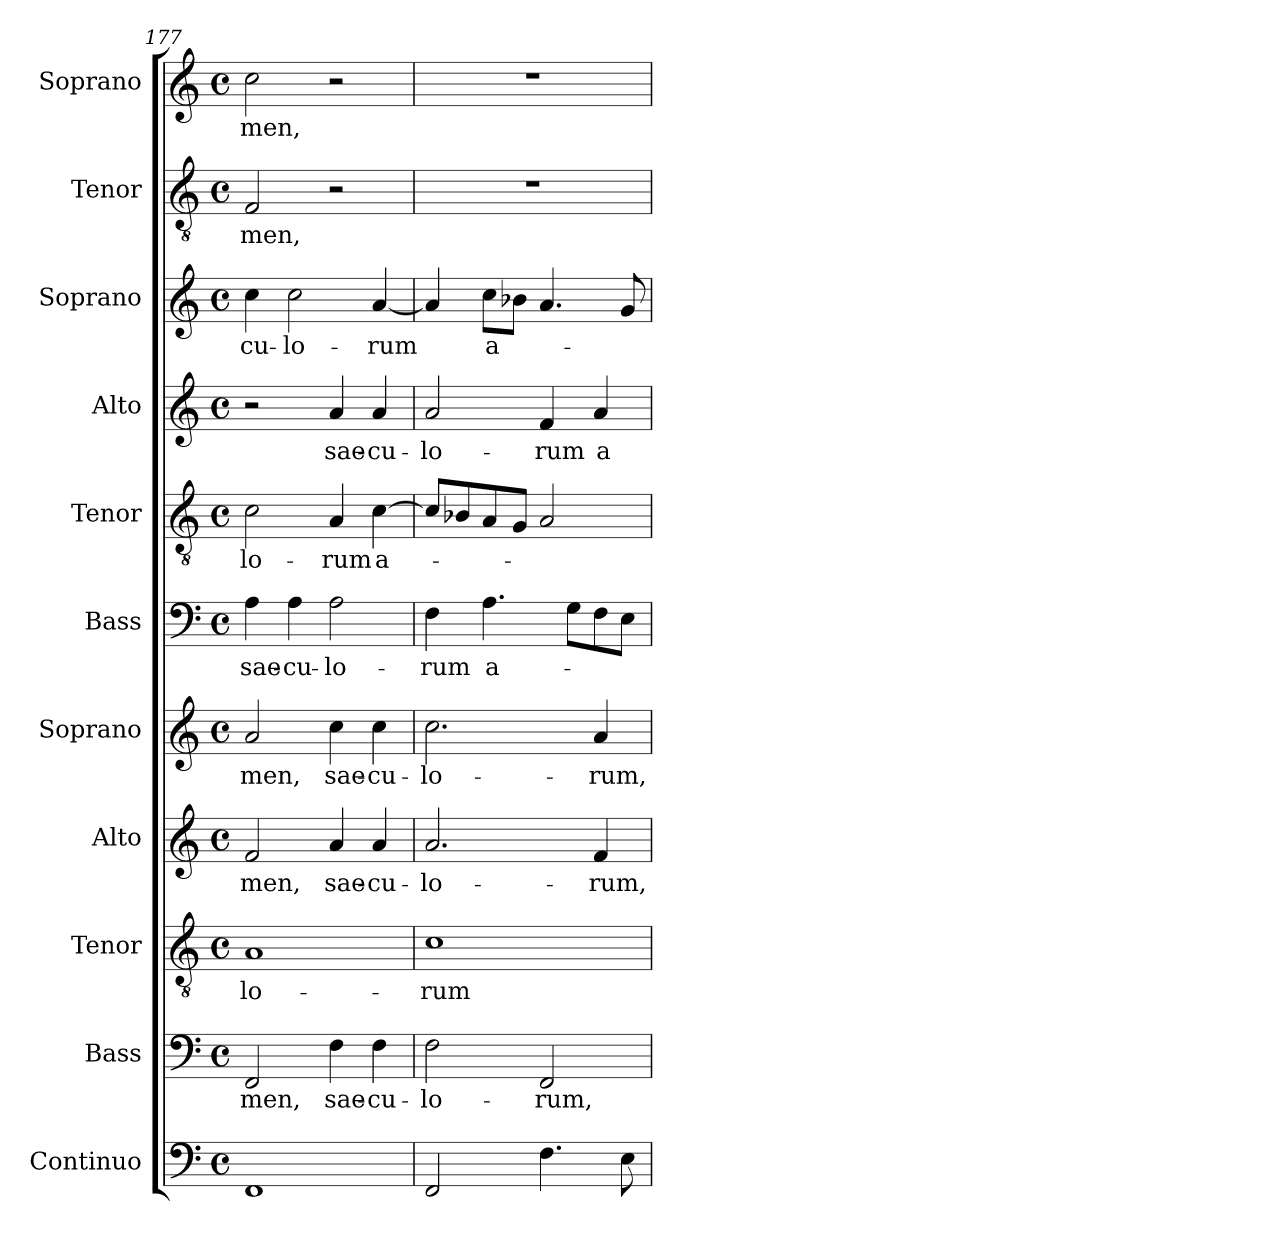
**kern	**kern	**text	**kern	**text	**kern	**text	**kern	**text	**kern	**text	**kern	**text	**kern	**text	**kern	**text	**kern	**text	**kern	**text
*part11	*part10	*part10	*part9	*part9	*part8	*part8	*part7	*part7	*part6	*part6	*part5	*part5	*part4	*part4	*part3	*part3	*part2	*part2	*part1	*part1
*staff11	*staff10	*staff10	*staff9	*staff9	*staff8	*staff8	*staff7	*staff7	*staff6	*staff6	*staff5	*staff5	*staff4	*staff4	*staff3	*staff3	*staff2	*staff2	*staff1	*staff1
*I"Continuo	*I"Bass	*	*I"Tenor	*	*I"Alto	*	*I"Soprano	*	*I"Bass	*	*I"Tenor	*	*I"Alto	*	*I"Soprano	*	*I"Tenor	*	*I"Soprano	*
*I'Cont.	*I'B.	*	*I'T.	*	*I'A.	*	*I'S.	*	*I'B.	*	*I'T.	*	*I'A.	*	*I'S.	*	*I'T.	*	*I'S.	*
*clefF4	*clefF4	*	*clefGv2	*	*clefG2	*	*clefG2	*	*clefF4	*	*clefGv2	*	*clefG2	*	*clefG2	*	*clefGv2	*	*clefG2	*
*	*	*	*ITrd7c12	*	*	*	*	*	*	*	*ITrd7c12	*	*	*	*	*	*ITrd7c12	*	*	*
*k[]	*k[]	*	*k[]	*	*k[]	*	*k[]	*	*k[]	*	*k[]	*	*k[]	*	*k[]	*	*k[]	*	*k[]	*
*C:	*C:	*	*C:	*	*C:	*	*C:	*	*C:	*	*C:	*	*C:	*	*C:	*	*C:	*	*C:	*
*M4/4	*M4/4	*	*M4/4	*	*M4/4	*	*M4/4	*	*M4/4	*	*M4/4	*	*M4/4	*	*M4/4	*	*M4/4	*	*M4/4	*
*met(c)	*met(c)	*	*met(c)	*	*met(c)	*	*met(c)	*	*met(c)	*	*met(c)	*	*met(c)	*	*met(c)	*	*met(c)	*	*met(c)	*
=177	=177	=177	=177	=177	=177	=177	=177	=177	=177	=177	=177	=177	=177	=177	=177	=177	=177	=177	=177	=177
!	!	!LO:LY:b:color=#000000	!	!	!	!	!	!	!	!	!	!	!	!	!	!	!	!	!	!
!	!	!	!	!LO:LY:b:color=#000000	!	!	!	!	!	!	!	!	!	!	!	!	!	!	!	!
!	!	!	!	!	!	!LO:LY:b:color=#000000	!	!	!	!	!	!	!	!	!	!	!	!	!	!
!	!	!	!	!	!	!	!	!LO:LY:b:color=#000000	!	!	!	!	!	!	!	!	!	!	!	!
!	!	!	!	!	!	!	!	!	!	!LO:LY:b:color=#000000	!	!	!	!	!	!	!	!	!	!
!	!	!	!	!	!	!	!	!	!	!	!	!LO:LY:b:color=#000000	!	!	!	!	!	!	!	!
!	!	!	!	!	!	!	!	!	!	!	!	!	!	!	!	!LO:LY:b:color=#000000	!	!	!	!
!	!	!	!	!	!	!	!	!	!	!	!	!	!	!	!	!	!	!LO:LY:b:color=#000000	!	!
!	!	!	!	!	!	!	!	!	!	!	!	!	!	!	!	!	!	!	!	!LO:LY:b:color=#000000
1FFi	2FFi/	-men,	1AAi	-lo-	2fi/	-men,	2ai/	-men,	4Ai\	sae-	2Ci\	-lo-	2r	.	4cci\	-cu-	2FFi/	-men,	2cci\	-men,
!	!	!	!	!	!	!	!	!	!	!LO:LY:b:color=#000000	!	!	!	!	!	!	!	!	!	!
!	!	!	!	!	!	!	!	!	!	!	!	!	!	!	!	!LO:LY:b:color=#000000	!	!	!	!
.	.	.	.	.	.	.	.	.	4Ai\	-cu-	.	.	.	.	2cci\	-lo-	.	.	.	.
!	!	!LO:LY:b:color=#000000	!	!	!	!	!	!	!	!	!	!	!	!	!	!	!	!	!	!
!	!	!	!	!	!	!LO:LY:b:color=#000000	!	!	!	!	!	!	!	!	!	!	!	!	!	!
!	!	!	!	!	!	!	!	!LO:LY:b:color=#000000	!	!	!	!	!	!	!	!	!	!	!	!
!	!	!	!	!	!	!	!	!	!	!LO:LY:b:color=#000000	!	!	!	!	!	!	!	!	!	!
!	!	!	!	!	!	!	!	!	!	!	!	!LO:LY:b:color=#000000	!	!	!	!	!	!	!	!
!	!	!	!	!	!	!	!	!	!	!	!	!	!	!LO:LY:b:color=#000000	!	!	!	!	!	!
.	4Fi\	sae-	.	.	4ai/	sae-	4cci\	sae-	2Ai\	-lo-	4AAi/	-rum	4ai/	sae-	.	.	2r	.	2r	.
!	!	!LO:LY:b:color=#000000	!	!	!	!	!	!	!	!	!	!	!	!	!	!	!	!	!	!
!	!	!	!	!	!	!LO:LY:b:color=#000000	!	!	!	!	!	!	!	!	!	!	!	!	!	!
!	!	!	!	!	!	!	!	!LO:LY:b:color=#000000	!	!	!	!	!	!	!	!	!	!	!	!
!	!	!	!	!	!	!	!	!	!	!	!	!LO:LY:b:color=#000000	!	!	!	!	!	!	!	!
!	!	!	!	!	!	!	!	!	!	!	!	!	!	!LO:LY:b:color=#000000	!	!	!	!	!	!
!	!	!	!	!	!	!	!	!	!	!	!	!	!	!	!	!LO:LY:b:color=#000000	!	!	!	!
.	4Fi\	-cu-	.	.	4ai/	-cu-	4cci\	-cu-	.	.	[4Ci\	a-	4ai/	-cu-	[4ai/	-rum	.	.	.	.
!!LO:PB:g=z
=178	=178	=178	=178	=178	=178	=178	=178	=178	=178	=178	=178	=178	=178	=178	=178	=178	=178	=178	=178	=178
!	!	!LO:LY:b:color=#000000	!	!	!	!	!	!	!	!	!	!	!	!	!	!	!	!	!	!
!	!	!	!	!LO:LY:b:color=#000000	!	!	!	!	!	!	!	!	!	!	!	!	!	!	!	!
!	!	!	!	!	!	!LO:LY:b:color=#000000	!	!	!	!	!	!	!	!	!	!	!	!	!	!
!	!	!	!	!	!	!	!	!LO:LY:b:color=#000000	!	!	!	!	!	!	!	!	!	!	!	!
!	!	!	!	!	!	!	!	!	!	!LO:LY:b:color=#000000	!	!	!	!	!	!	!	!	!	!
!	!	!	!	!	!	!	!	!	!	!	!	!	!	!LO:LY:b:color=#000000	!	!	!	!	!	!
2FFi/	2Fi\	-lo-	1Ci	-rum	2.ai/	-lo-	2.cci\	-lo-	4Fi\	-rum	8Ci/L]	.	2ai/	-lo-	4ai/]	.	1r	.	1r	.
.	.	.	.	.	.	.	.	.	.	.	8BB-i/	.	.	.	.	.	.	.	.	.
!	!	!	!	!	!	!	!	!	!	!LO:LY:b:color=#000000	!	!	!	!	!	!	!	!	!	!
!	!	!	!	!	!	!	!	!	!	!	!	!	!	!	!	!LO:LY:b:color=#000000	!	!	!	!
.	.	.	.	.	.	.	.	.	4.Ai\	a-	8AAi/	.	.	.	8cci\L	a-	.	.	.	.
.	.	.	.	.	.	.	.	.	.	.	8GGi/J	.	.	.	8b-i\J	.	.	.	.	.
!	!	!LO:LY:b:color=#000000	!	!	!	!	!	!	!	!	!	!	!	!	!	!	!	!	!	!
!	!	!	!	!	!	!	!	!	!	!	!	!	!	!LO:LY:b:color=#000000	!	!	!	!	!	!
4.Fi\	2FFi/	-rum,	.	.	.	.	.	.	.	.	2AAi/	.	4fi/	-rum	4.ai/	.	.	.	.	.
.	.	.	.	.	.	.	.	.	8Gi\L	.	.	.	.	.	.	.	.	.	.	.
!	!	!	!	!	!	!LO:LY:b:color=#000000	!	!	!	!	!	!	!	!	!	!	!	!	!	!
!	!	!	!	!	!	!	!	!LO:LY:b:color=#000000	!	!	!	!	!	!	!	!	!	!	!	!
!	!	!	!	!	!	!	!	!	!	!	!	!	!	!LO:LY:b:color=#000000	!	!	!	!	!	!
.	.	.	.	.	4fi/	-rum,	4ai/	-rum,	8Fi\	.	.	.	4ai/	a-	.	.	.	.	.	.
8Ei\	.	.	.	.	.	.	.	.	8Ei\J	.	.	.	.	.	8gi/	.	.	.	.	.
=	=	=	=	=	=	=	=	=	=	=	=	=	=	=	=	=	=	=	=	=
*-	*-	*-	*-	*-	*-	*-	*-	*-	*-	*-	*-	*-	*-	*-	*-	*-	*-	*-	*-	*-
